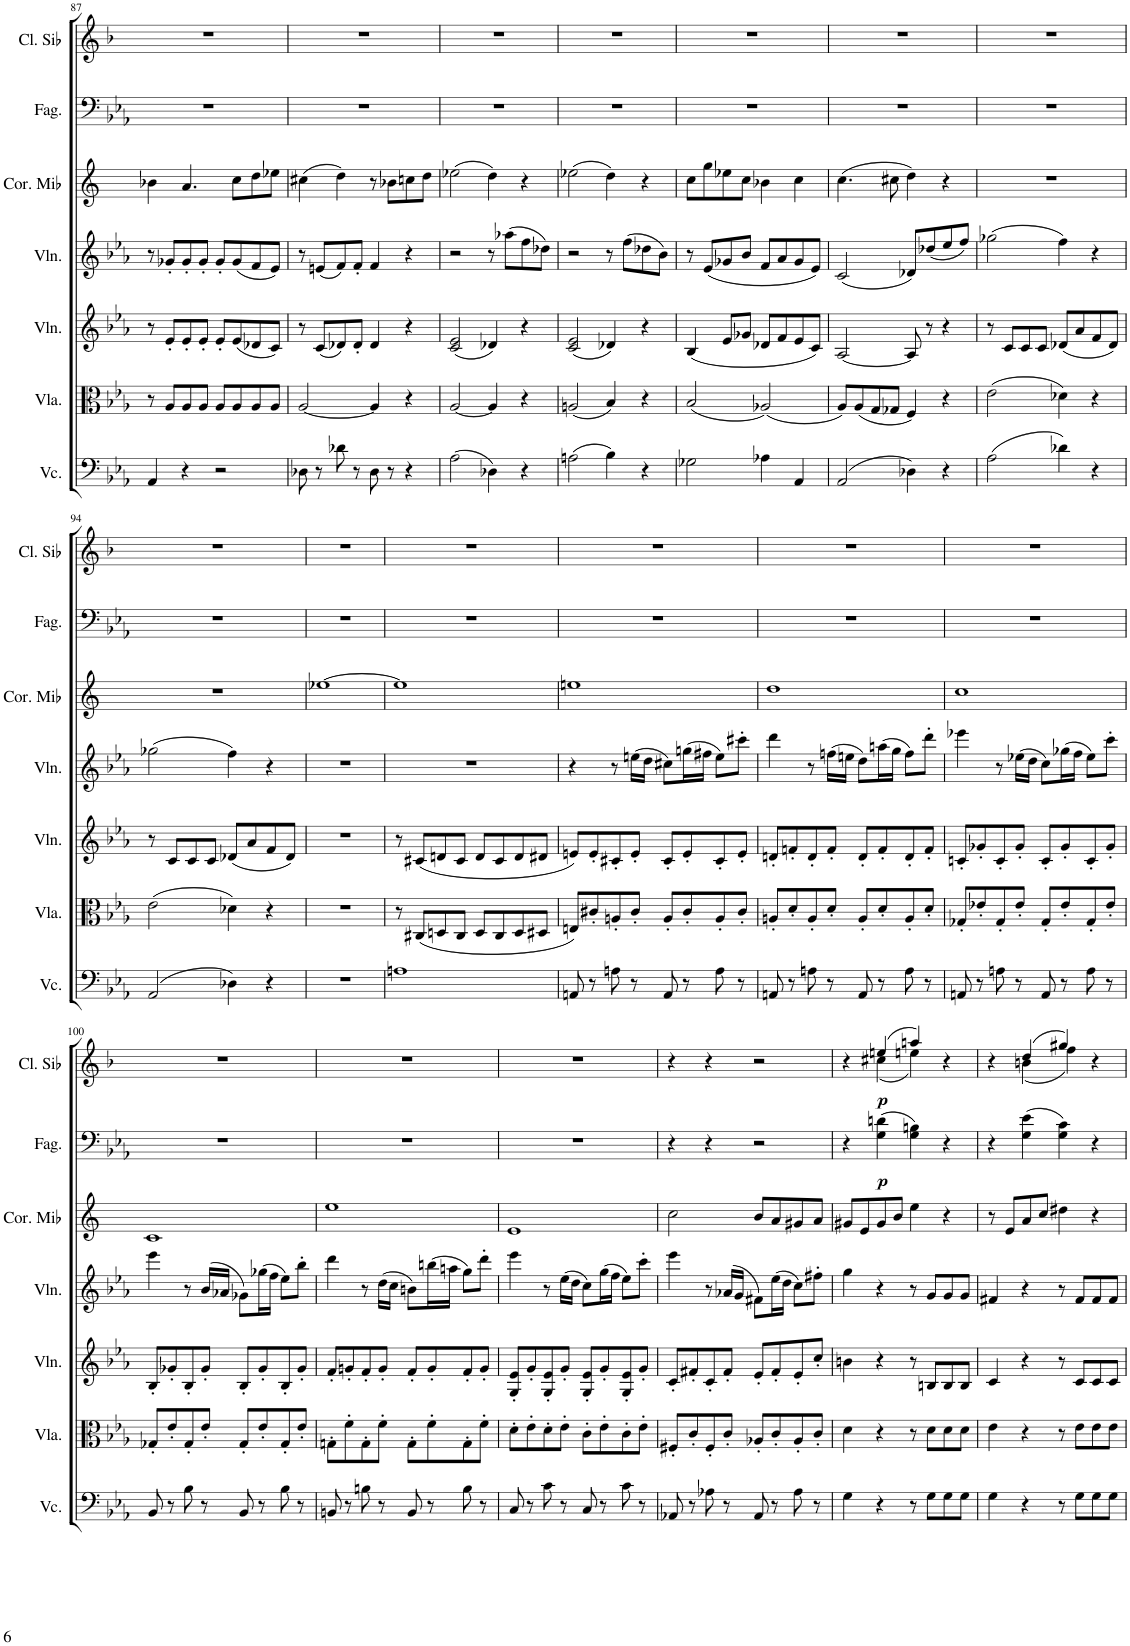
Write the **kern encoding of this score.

**kern	**kern	**kern	**kern	**kern	**kern	**dynam	**kern	**dynam
*part7	*part6	*part5	*part4	*part3	*part2	*part2	*part1	*part1
*staff7	*staff6	*staff5	*staff4	*staff3	*staff2	*staff2	*staff1	*staff1
*I"Violoncello e  Basso	*I"Viola	*I"Violino II	*I"Violino I	*I"Corno principale  in Mib	*I"Fagotti	*	*I"Clarinetti	*
*I'Vc.	*I'Vla.	*I'Vln.	*I'Vln.	*I'Cor. Mib	*I'Fag.	*	*	*
!!LO:PB:g=z
*clefF4	*clefC3	*clefG2	*clefG2	*clefG2	*clefF4	*	*clefG2	*
*	*	*	*	*Trd5c9	*	*	*Trd1c2	*
*k[b-e-a-]	*k[b-e-a-]	*k[b-e-a-]	*k[b-e-a-]	*k[]	*k[b-e-a-]	*	*k[b-]	*
*M4/4	*M4/4	*M4/4	*M4/4	*M4/4	*M4/4	*	*M4/4	*
*met(c)	*met(c)	*met(c)	*met(c)	*met(c)	*met(c)	*	*met(c)	*
=87	=87	=87	=87	=87	=87	=87	=87	=87
4AA-/	8r	8r	8r	4b-X\	1r	.	1r	.
.	8A-/L	8e-'/L	8g-X'/L	.	.	.	.	.
4r	8A-/	8e-'/	8g-'/	4.a/	.	.	.	.
.	8A-/J	8e-'/J	8g-'/J	.	.	.	.	.
2r	8A-/L	8e-'/L	8g-'/L	.	.	.	.	.
.	8A-/	(8e-/	(8g-/	8cc\L	.	.	.	.
.	8A-/	8d-X/	8f/	8dd\	.	.	.	.
.	8A-/J	8c/J)	8e-/J)	8ee-X\J	.	.	.	.
=88	=88	=88	=88	=88	=88	=88	=88	=88
8D-X\	[2A-/	8r	8r	(4cc#X\	1r	.	1r	.
8r	.	(8c/L	(8en/L	.	.	.	.	.
8d-X\	.	8d-X/)	8f/)	4dd\)	.	.	.	.
8r	.	8d-'/J	8f'/J	.	.	.	.	.
8D-\	4A-/]	4d-/	4f/	8r	.	.	.	.
8r	.	.	.	8b-X\L	.	.	.	.
4r	4r	4r	4r	8ccn\	.	.	.	.
.	.	.	.	8dd\J	.	.	.	.
=89	=89	=89	=89	=89	=89	=89	=89	=89
(2A-\	[2A-/	(2c/ 2e-/	2r	(2ee-X\	1r	.	1r	.
4D-X\)	4A-/]	4d-X/)	8r	4dd\)	.	.	.	.
.	.	.	(8aa-X\L	.	.	.	.	.
4r	4r	4r	8ff\	4r	.	.	.	.
.	.	.	8dd-X\J)	.	.	.	.	.
=90	=90	=90	=90	=90	=90	=90	=90	=90
(2An\	(2An/	(2c/ 2e-/	2r	(2ee-X\	1r	.	1r	.
4B-\)	4B-/)	4d-X/)	8r	4dd\)	.	.	.	.
.	.	.	(8ff\L	.	.	.	.	.
4r	4r	4r	8dd-X\	4r	.	.	.	.
.	.	.	8b-\J)	.	.	.	.	.
=91	=91	=91	=91	=91	=91	=91	=91	=91
2G-X\	(2B-/	(4B-/	8r	8cc\L	1r	.	1r	.
.	.	.	(8e-/L	8gg\	.	.	.	.
.	.	8e-/L	8g-X/	8ee-X\	.	.	.	.
.	.	8g-X/J	8b-/J	8cc\J	.	.	.	.
4A-X\	(2A-X/)	8d-X/L	8f/L	4b-X\	.	.	.	.
.	.	8f/	8a-/	.	.	.	.	.
4AA-/	.	8e-/	8g-/	4cc\	.	.	.	.
.	.	8c/J)	8e-/J)	.	.	.	.	.
=92	=92	=92	=92	=92	=92	=92	=92	=92
(2AA-/	8A-/L)	[2A-/	(2c/	(4.cc\	1r	.	1r	.
.	(8A-/	.	.	.	.	.	.	.
.	8G/	.	.	.	.	.	.	.
.	8G-X/J	.	.	8cc#X\	.	.	.	.
4D-X\)	4F/)	8A-/]	8d-X/L)	4dd\)	.	.	.	.
.	.	8r	(8dd-X/	.	.	.	.	.
4r	4r	4r	8ee-/	4r	.	.	.	.
.	.	.	8ff/J)	.	.	.	.	.
=93	=93	=93	=93	=93	=93	=93	=93	=93
(2A-\	(2e-\	8r	(2gg-X\	1r	1r	.	1r	.
.	.	8c/L	.	.	.	.	.	.
.	.	8c/	.	.	.	.	.	.
.	.	8c/J	.	.	.	.	.	.
4d-X\)	4d-X\)	(8d-X/L	4ff\)	.	.	.	.	.
.	.	8a-/	.	.	.	.	.	.
4r	4r	8f/	4r	.	.	.	.	.
.	.	8d-/J)	.	.	.	.	.	.
!!LO:LB:g=z
=94	=94	=94	=94	=94	=94	=94	=94	=94
(2AA-/	(2e-\	8r	(2gg-X\	1r	1r	.	1r	.
.	.	8c/L	.	.	.	.	.	.
.	.	8c/	.	.	.	.	.	.
.	.	8c/J	.	.	.	.	.	.
4D-X\)	4d-X\)	(8d-X/L	4ff\)	.	.	.	.	.
.	.	8a-/	.	.	.	.	.	.
4r	4r	8f/	4r	.	.	.	.	.
.	.	8d-/J)	.	.	.	.	.	.
=95	=95	=95	=95	=95	=95	=95	=95	=95
1r	1r	1r	1r	[1ee-X	1r	.	1r	.
=96	=96	=96	=96	=96	=96	=96	=96	=96
1An	8r	8r	1r	1ee-]	1r	.	1r	.
.	(8C#X/L	(8c#X/L	.	.	.	.	.	.
.	8Dn/	8dn/	.	.	.	.	.	.
.	8C#/J	8c#/J	.	.	.	.	.	.
.	8D/L	8d/L	.	.	.	.	.	.
.	8C#/	8c#/	.	.	.	.	.	.
.	8D/	8d/	.	.	.	.	.	.
.	8D#X/J	8d#X/J	.	.	.	.	.	.
=97	=97	=97	=97	=97	=97	=97	=97	=97
8AAn/	8En/L)	8en/L)	4r	1een	1r	.	1r	.
8r	8c#X'/	8e'/	.	.	.	.	.	.
8An\	8An'/	8c#X'/	8r	.	.	.	.	.
8r	8c#'/J	8e'/J	(16een\LL	.	.	.	.	.
.	.	.	16dd\JJ	.	.	.	.	.
8AA/	8A'/L	8c#'/L	8cc#X\L)	.	.	.	.	.
8r	8c#'/	8e'/	(16ggn\L	.	.	.	.	.
.	.	.	16ff#X\JJ	.	.	.	.	.
8A\	8A'/	8c#'/	8ee\L)	.	.	.	.	.
8r	8c#'/J	8e'/J	8ccc#X'\J	.	.	.	.	.
=98	=98	=98	=98	=98	=98	=98	=98	=98
8AAn/	8An'/L	8dn'/L	4ddd\	1dd	1r	.	1r	.
8r	8d'/	8fn'/	.	.	.	.	.	.
8An\	8A'/	8d'/	8r	.	.	.	.	.
8r	8d'/J	8f'/J	(16ffn\LL	.	.	.	.	.
.	.	.	16een\JJ	.	.	.	.	.
8AA/	8A'/L	8d'/L	8dd\L)	.	.	.	.	.
8r	8d'/	8f'/	(16aan\L	.	.	.	.	.
.	.	.	16gg\JJ	.	.	.	.	.
8A\	8A'/	8d'/	8ff\L)	.	.	.	.	.
8r	8d'/J	8f'/J	8ddd'\J	.	.	.	.	.
=99	=99	=99	=99	=99	=99	=99	=99	=99
8AAn/	8G-X'/L	8cn'/L	4eee-X\	1cc	1r	.	1r	.
8r	8e-X'/	8g-X'/	.	.	.	.	.	.
8An\	8G-'/	8c'/	8r	.	.	.	.	.
8r	8e-'/J	8g-'/J	(16ee-X\LL	.	.	.	.	.
.	.	.	16dd\JJ	.	.	.	.	.
8AA/	8G-'/L	8c'/L	8cc\L)	.	.	.	.	.
8r	8e-'/	8g-'/	(16gg-X\L	.	.	.	.	.
.	.	.	16ff\JJ	.	.	.	.	.
8A\	8G-'/	8c'/	8ee-\L)	.	.	.	.	.
8r	8e-'/J	8g-'/J	8ccc'\J	.	.	.	.	.
!!LO:LB:g=z
=100	=100	=100	=100	=100	=100	=100	=100	=100
8BB-/	8G-X'/L	8B-'/L	4eee-\	1c	1r	.	1r	.
8r	8e-'/	8g-X'/	.	.	.	.	.	.
8B-\	8G-'/	8B-'/	8r	.	.	.	.	.
8r	8e-'/J	8g-'/J	(16b-/LL	.	.	.	.	.
.	.	.	16a-X/JJ	.	.	.	.	.
8BB-/	8G-'/L	8B-'/L	8g-X\L)	.	.	.	.	.
8r	8e-'/	8g-'/	(16gg-X\L	.	.	.	.	.
.	.	.	16ff\JJ	.	.	.	.	.
8B-\	8G-'/	8B-'/	8ee-\L)	.	.	.	.	.
8r	8e-'/J	8g-'/J	8bb-'\J	.	.	.	.	.
=101	=101	=101	=101	=101	=101	=101	=101	=101
8BBn/	8Gn'\L	8f'/L	4ddd\	1ee	1r	.	1r	.
8r	8f'\	8gn'/	.	.	.	.	.	.
8Bn\	8G'\	8f'/	8r	.	.	.	.	.
8r	8f'\J	8g'/J	(16dd\LL	.	.	.	.	.
.	.	.	16cc\JJ	.	.	.	.	.
8BB/	8G'\L	8f'/L	8bn\L)	.	.	.	.	.
8r	8f'\	8g'/	(16bbn\L	.	.	.	.	.
.	.	.	16aan\JJ	.	.	.	.	.
8B\	8G'\	8f'/	8gg\L)	.	.	.	.	.
8r	8f'\J	8g'/J	8ddd'\J	.	.	.	.	.
=102	=102	=102	=102	=102	=102	=102	=102	=102
8C/	8d'\L	8G/' 8e-/'L	4eee-\	1e	1r	.	1r	.
8r	8e-'\	8g'/	.	.	.	.	.	.
8c\	8d'\	8G/' 8e-/'	8r	.	.	.	.	.
8r	8e-'\J	8g'/J	(16ee-\LL	.	.	.	.	.
.	.	.	16dd\JJ	.	.	.	.	.
8C/	8c'\L	8G/' 8e-/'L	8cc\L)	.	.	.	.	.
8r	8e-'\	8g'/	(16gg\L	.	.	.	.	.
.	.	.	16ff\JJ	.	.	.	.	.
8c\	8c'\	8G/' 8e-/'	8ee-\L)	.	.	.	.	.
8r	8e-'\J	8g'/J	8ccc'\J	.	.	.	.	.
=103	=103	=103	=103	=103	=103	=103	=103	=103
8AA-X/	8F#X'/L	8c'/L	4eee-\	2cc\	4r	.	4r	.
8r	8c'/	8f#X'/	.	.	.	.	.	.
8A-X\	8F#'/	8c'/	8r	.	4r	.	4r	.
8r	8c'/J	8f#'/J	(16a-X/LL	.	.	.	.	.
.	.	.	16g/JJ	.	.	.	.	.
8AA-/	8A-X'/L	8e-'/L	8f#X\L)	8b/L	2r	.	2r	.
8r	8c'/	8f#'/	(16ee-\L	8a/	.	.	.	.
.	.	.	16dd\JJ	.	.	.	.	.
8A-\	8A-'/	8e-'/	8cc\L)	8g#X/	.	.	.	.
8r	8c'/J	8cc'/J	8ff#X'\J	8a/J	.	.	.	.
=104	=104	=104	=104	=104	=104	=104	=104	=104
*	*	*	*	*	*	*	*^	*
4G\	4d\	4bn\	4gg\	8g#X/L	4r	.	4r	4ryy	.
.	.	.	.	8e/	.	.	.	.	.
!	!	!	!	!	!	!LO:DY:b	!	!	!LO:DY:b
4r	4r	4r	4r	8g#/	(4G\ 4dn\	p	(4een/	(4cc#X\	p
.	.	.	.	8b/J	.	.	.	.	.
8r	8r	8r	8r	4ee\	4G\ 4Bn\)	.	4aan/)	4een\)	.
8G\L	8d\L	8Bn/L	8g/L	.	.	.	.	.	.
8G\	8d\	8B/	8g/	4r	4r	.	4r	4ryy	.
8G\J	8d\J	8B/J	8g/J	.	.	.	.	.	.
=105	=105	=105	=105	=105	=105	=105	=105	=105	=105
4G\	4e-\	4c/	4f#X/	8r	4r	.	4r	4ryy	.
.	.	.	.	8e/L	.	.	.	.	.
4r	4r	4r	4r	8a/	(4G\ 4e-\	.	(4dd/	(4bn\	.
.	.	.	.	8cc/J	.	.	.	.	.
8r	8r	8r	8r	4dd#X\	4G\ 4c\)	.	4gg#X/)	4ff\)	.
8G\L	8e-\L	8c/L	8f#/L	.	.	.	.	.	.
8G\	8e-\	8c/	8f#/	4r	4r	.	4r	4ryy	.
8G\J	8e-\J	8c/J	8f#/J	.	.	.	.	.	.
*	*	*	*	*	*	*	*v	*v	*
=	=	=	=	=	=	=	=	=
*-	*-	*-	*-	*-	*-	*-	*-	*-
